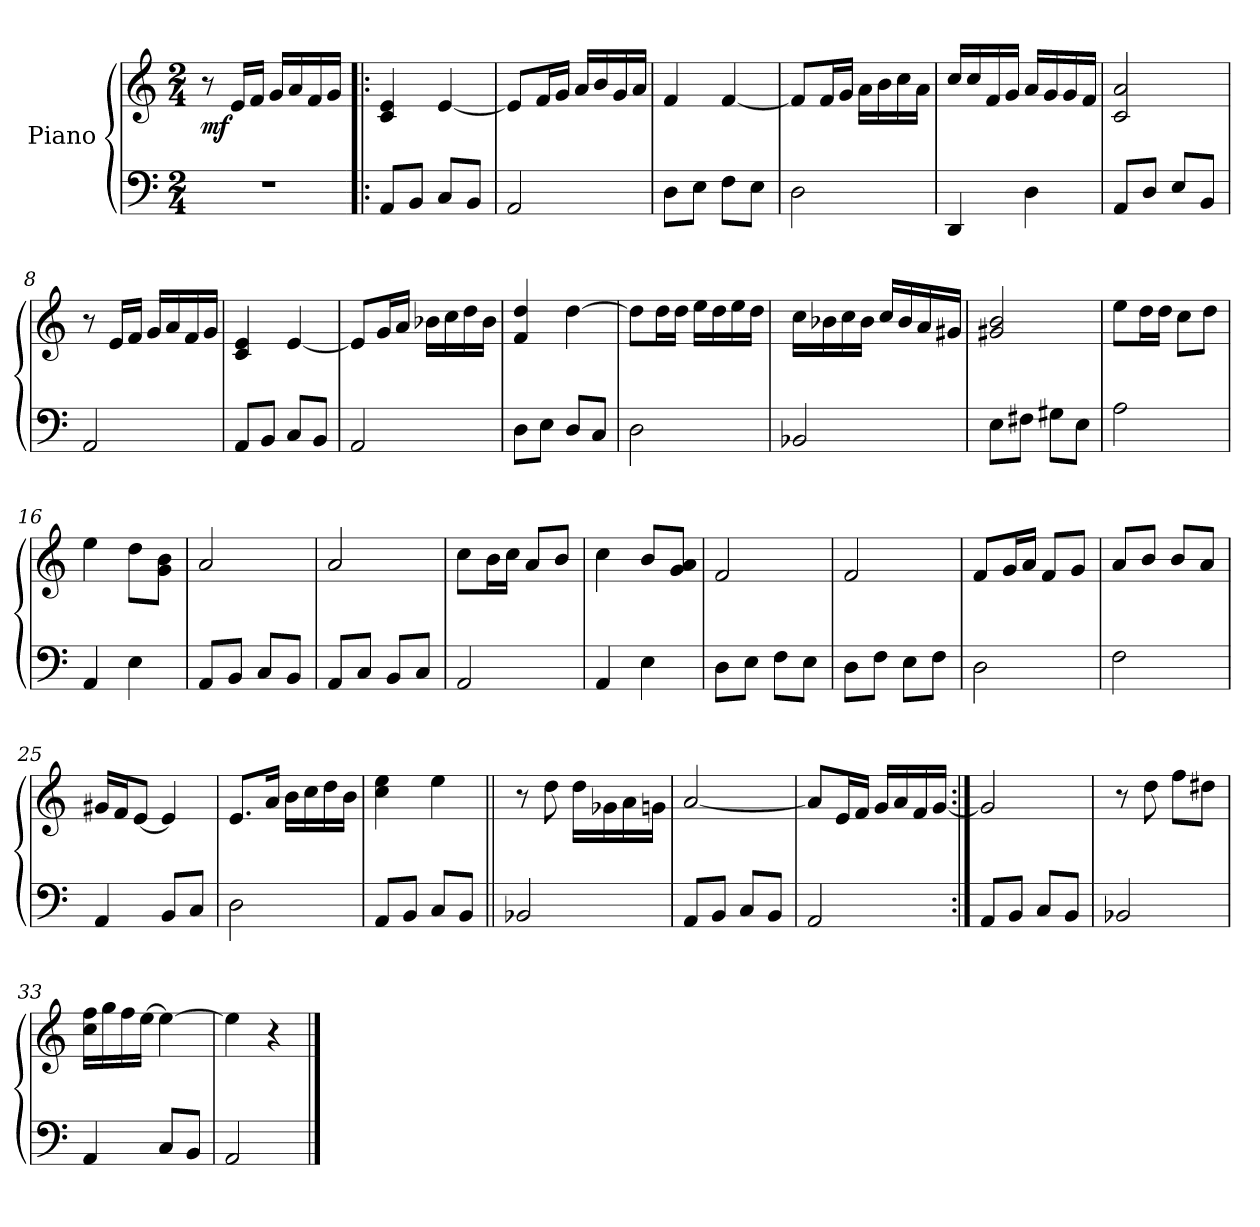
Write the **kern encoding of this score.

**kern	**kern	**dynam
*part1	*part1	*part1
*staff2	*staff1	*staff1/2
*I"Piano	*	*
*clefF4	*clefG2	*
*k[]	*k[]	*
*M2/4	*M2/4	*
=1	=1	=1
!	!	!LO:DY:b
2r	8r	mf
.	16e/LL	.
.	16f/JJ	.
.	16g/LL	.
.	16a/	.
.	16f/	.
.	16g/JJ	.
=2!|:	=2!|:	=2!|:
8AA/L	4c/ 4e/	.
8BB/J	.	.
8C/L	[4e/	.
8BB/J	.	.
=3	=3	=3
2AA/	8e/L]	.
.	16f/L	.
.	16g/JJ	.
.	16a/LL	.
.	16b/	.
.	16g/	.
.	16a/JJ	.
=4	=4	=4
8D\L	4f/	.
8E\J	.	.
8F\L	[4f/	.
8E\J	.	.
=5	=5	=5
2D\	8f/L]	.
.	16f/L	.
.	16g/JJ	.
.	16a\LL	.
.	16b\	.
.	16cc\	.
.	16a\JJ	.
=6	=6	=6
4DD/	16cc/LL	.
.	16cc/	.
.	16f/	.
.	16g/JJ	.
4D\	16a/LL	.
.	16g/	.
.	16g/	.
.	16f/JJ	.
!!LO:LB:g=z
=7	=7	=7
8AA/L	2c/ 2a/	.
8D/J	.	.
8E/L	.	.
8BB/J	.	.
=8	=8	=8
2AA/	8r	.
.	16e/LL	.
.	16f/JJ	.
.	16g/LL	.
.	16a/	.
.	16f/	.
.	16g/JJ	.
=9	=9	=9
8AA/L	4c/ 4e/	.
8BB/J	.	.
8C/L	[4e/	.
8BB/J	.	.
=10	=10	=10
2AA/	8e/L]	.
.	16g/L	.
.	16a/JJ	.
.	16b-X\LL	.
.	16cc\	.
.	16dd\	.
.	16b-\JJ	.
=11	=11	=11
8D\L	4f/ 4dd/	.
8E\J	.	.
8D/L	[4dd\	.
8C/J	.	.
=12	=12	=12
2D\	8dd\L]	.
.	16dd\L	.
.	16dd\JJ	.
.	16ee\LL	.
.	16dd\	.
.	16ee\	.
.	16dd\JJ	.
!!LO:LB:g=z
=13	=13	=13
2BB-X/	16cc\LL	.
.	16b-X\	.
.	16cc\	.
.	16b-\JJ	.
.	16cc/LL	.
.	16b-/	.
.	16a/	.
.	16g#X/JJ	.
=14	=14	=14
8E\L	2g#X/ 2b/	.
8F#X\J	.	.
8G#X\L	.	.
8E\J	.	.
=15	=15	=15
2A\	8ee\L	.
.	16dd\L	.
.	16dd\JJ	.
.	8cc\L	.
.	8dd\J	.
=16	=16	=16
4AA/	4ee\	.
4E\	8dd\L	.
.	8g\ 8b\J	.
=17	=17	=17
8AA/L	2a/	.
8BB/J	.	.
8C/L	.	.
8BB/J	.	.
=18	=18	=18
8AA/L	2a/	.
8C/J	.	.
8BB/L	.	.
8C/J	.	.
=19	=19	=19
2AA/	8cc\L	.
.	16b\L	.
.	16cc\JJ	.
.	8a/L	.
.	8b/J	.
!!LO:LB:g=z
=20	=20	=20
4AA/	4cc\	.
4E\	8b/L	.
.	8g/ 8a/J	.
=21	=21	=21
8D\L	2f/	.
8E\J	.	.
8F\L	.	.
8E\J	.	.
=22	=22	=22
8D\L	2f/	.
8F\J	.	.
8E\L	.	.
8F\J	.	.
=23	=23	=23
2D\	8f/L	.
.	16g/L	.
.	16a/JJ	.
.	8f/L	.
.	8g/J	.
=24	=24	=24
2F\	8a/L	.
.	8b/J	.
.	8b/L	.
.	8a/J	.
=25	=25	=25
4AA/	16g#X/LL	.
.	16f/J	.
.	[8e/J	.
8BB/L	4e/]	.
8C/J	.	.
=26	=26	=26
2D\	8.e/L	.
.	16a/Jk	.
.	16b\LL	.
.	16cc\	.
.	16dd\	.
.	16b\JJ	.
=27	=27	=27
8AA/L	4cc\ 4ee\	.
8BB/J	.	.
8C/L	4ee\	.
8BB/J	.	.
!!LO:LB:g=z
=28||	=28||	=28||
2BB-X/	8r	.
.	8dd\	.
.	16dd\LL	.
.	16g-X\	.
.	16a\	.
.	16gn\JJ	.
=29	=29	=29
8AA/L	[2a/	.
8BB/J	.	.
8C/L	.	.
8BB/J	.	.
=30	=30	=30
2AA/	8a/L]	.
.	16e/L	.
.	16f/JJ	.
.	16g/LL	.
.	16a/	.
.	16f/	.
.	[16g/JJ	.
=31:|!	=31:|!	=31:|!
8AA/L	2g/]	.
8BB/J	.	.
8C/L	.	.
8BB/J	.	.
=32	=32	=32
2BB-X/	8r	.
.	8dd\	.
.	8ff\L	.
.	8dd#X\J	.
=33	=33	=33
4AA/	16cc\ 16ff\LL	.
.	16gg\	.
.	16ff\	.
.	[16ee\JJ	.
8C/L	4ee\_	.
8BB/J	.	.
=34	=34	=34
2AA/	4ee\]	.
.	4r	.
==	==	==
*-	*-	*-
